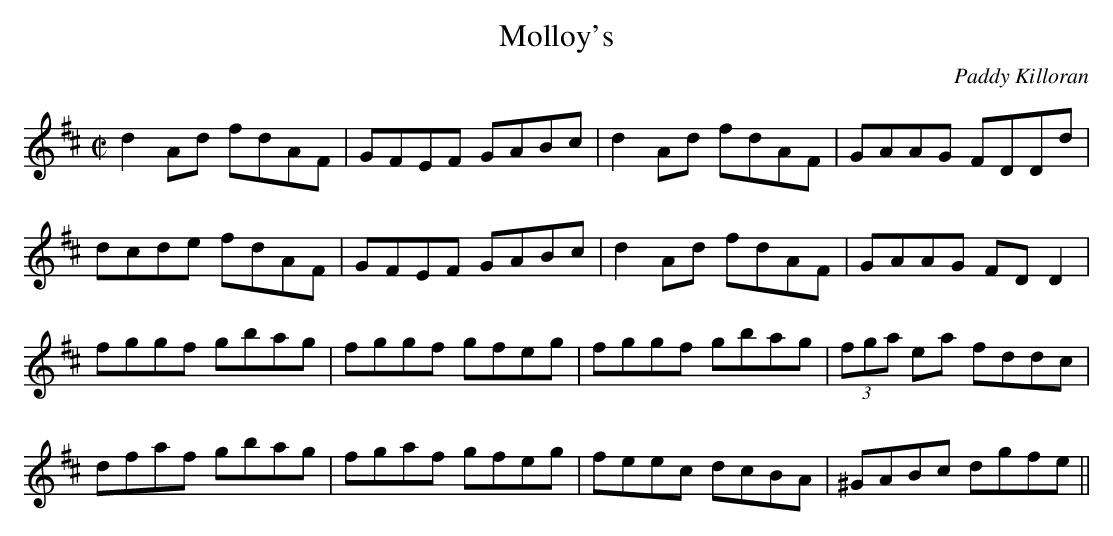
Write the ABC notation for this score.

X:1
T:Molloy's
M:C|
L:1/8
C:Paddy Killoran
K:D
d2Ad fdAF|GFEF GABc|d2Ad fdAF|GAAG FDDd|
!dcde fdAF|GFEF GABc|d2Ad fdAF|GAAG FDD2|
!fggf gbag|fggf gfeg|fggf gbag|(3fga ea fddc|
!dfaf gbag|fgaf gfeg|feec dcBA|^GABc dgfe||
